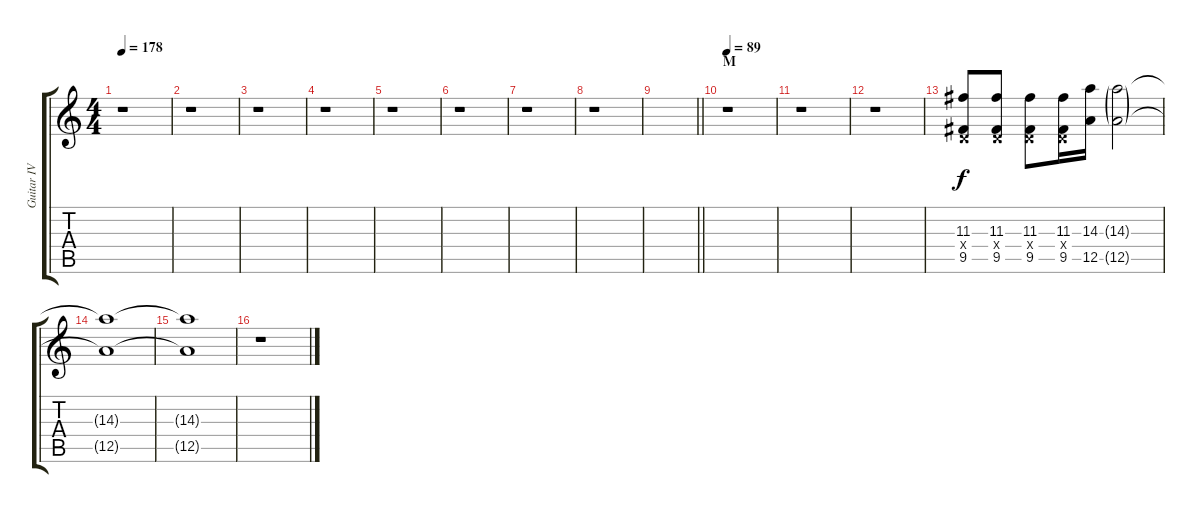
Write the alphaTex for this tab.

\track ("Guitar IV" "Guitar IV") {instrument distortionguitar}
\staff {score tabs}
\tuning (E4 B3 G3 D3 A2 E2) {hide}
\ts (4 4)
\tempo 178
\clef g2
\ks c
r.1{dy f} |
r.1 |
r.1 |
r.1 |
r.1 |
r.1 |
r.1 |
r.1 |
\barLineRight lightlight
|
\section ("" "M")
\tempo 89
r.1 |
r.1 |
r.1 |
(11.3 0.4{x} 9.5).8 (11.3 0.4{x} 9.5).8 (11.3 0.4{x} 9.5).8 (11.3 0.4{x} 9.5).16 (14.3 12.5).16 (14.3{g} 12.5{g}).2 |
(14.3{t} 12.5{t}).1 |
(14.3{t} 12.5{t}).1 |
r.1
